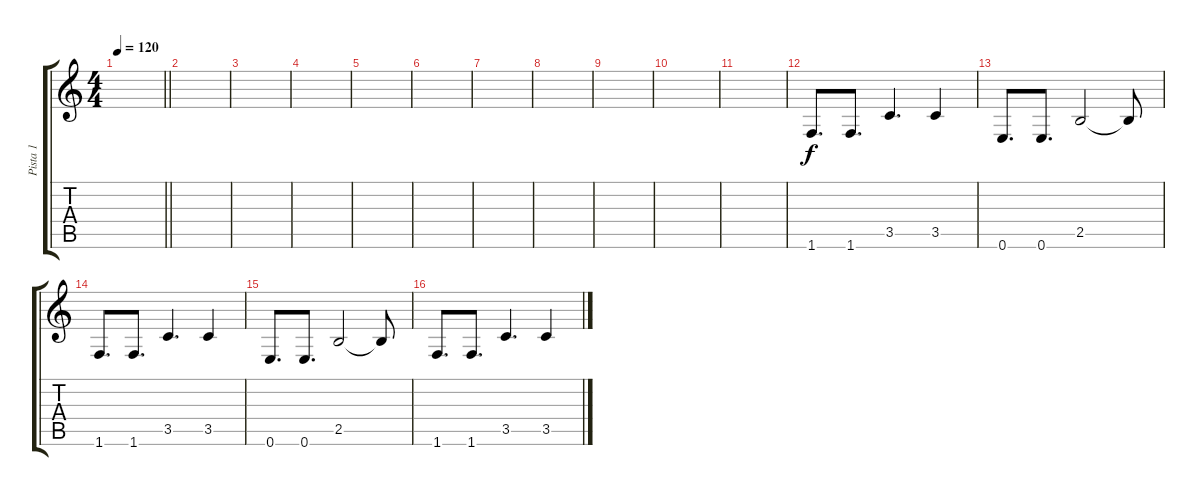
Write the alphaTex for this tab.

\track ("Pista 1" "Pista 1") {instrument acousticguitarsteel}
\staff {score tabs}
\tuning (E4 B3 G3 D3 A2 E2) {hide}
\ts (4 4)
\tempo 120
\clef g2
\barLineRight lightlight
\ks c
|
|
|
|
|
|
|
|
|
|
|
1.6.8{d} 1.6.8{d} 3.5.4{d} 3.5.4 |
0.6.8{d} 0.6.8{d} 2.5.2 2.5{t}.8 |
1.6.8{d volume 7} 1.6.8{d} 3.5.4{d} 3.5.4 |
0.6.8{d} 0.6.8{d} 2.5.2 2.5{t}.8 |
1.6.8{d} 1.6.8{d} 3.5.4{d} 3.5.4
